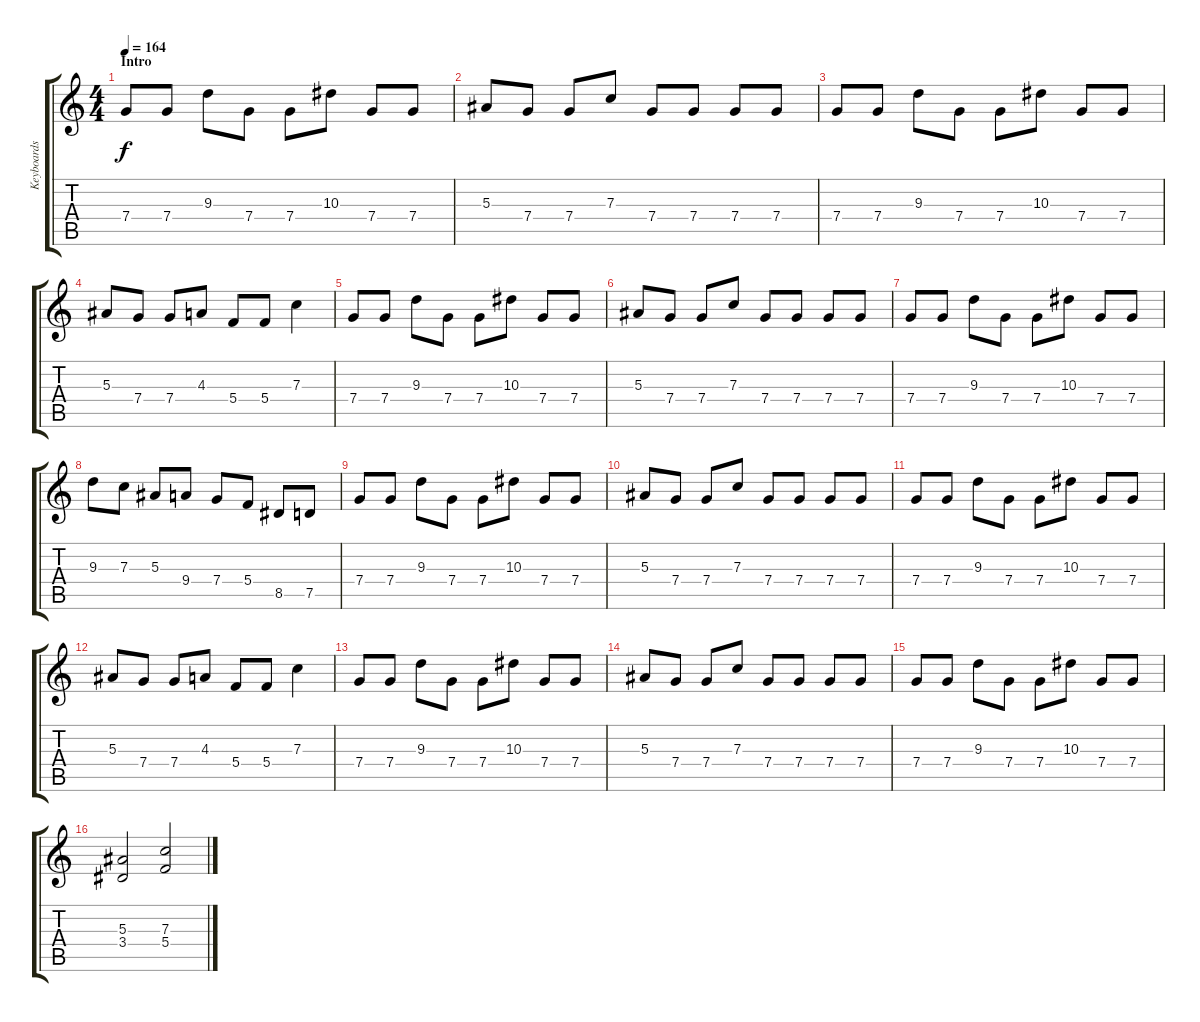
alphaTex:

\track ("Keyboards" "Keyboards") {instrument fx5brightness}
\staff {score tabs}
\tuning (D5 A4 F4 C4 G3 D3) {hide}
\ts (4 4)
\section ("" "Intro")
\tempo 164
\clef g2
\ks c
7.4.8{dy f instrument fx5brightness} 7.4.8 9.3.8 7.4.8 7.4.8 10.3.8 7.4.8 7.4.8 |
5.3.8 7.4.8 7.4.8 7.3.8 7.4.8 7.4.8 7.4.8 7.4.8 |
7.4.8 7.4.8 9.3.8 7.4.8 7.4.8 10.3.8 7.4.8 7.4.8 |
5.3.8 7.4.8 7.4.8 4.3.8 5.4.8 5.4.8 7.3.4 |
7.4.8 7.4.8 9.3.8 7.4.8 7.4.8 10.3.8 7.4.8 7.4.8 |
5.3.8 7.4.8 7.4.8 7.3.8 7.4.8 7.4.8 7.4.8 7.4.8 |
7.4.8 7.4.8 9.3.8 7.4.8 7.4.8 10.3.8 7.4.8 7.4.8 |
9.3.8 7.3.8 5.3.8 9.4.8 7.4.8 5.4.8 8.5.8 7.5.8 |
7.4.8 7.4.8 9.3.8 7.4.8 7.4.8 10.3.8 7.4.8 7.4.8 |
5.3.8 7.4.8 7.4.8 7.3.8 7.4.8 7.4.8 7.4.8 7.4.8 |
7.4.8 7.4.8 9.3.8 7.4.8 7.4.8 10.3.8 7.4.8 7.4.8 |
5.3.8 7.4.8 7.4.8 4.3.8 5.4.8 5.4.8 7.3.4 |
7.4.8 7.4.8 9.3.8 7.4.8 7.4.8 10.3.8 7.4.8 7.4.8 |
5.3.8 7.4.8 7.4.8 7.3.8 7.4.8 7.4.8 7.4.8 7.4.8 |
7.4.8 7.4.8 9.3.8 7.4.8 7.4.8 10.3.8 7.4.8 7.4.8 |
(5.3 3.4).2 (7.3 5.4).2
